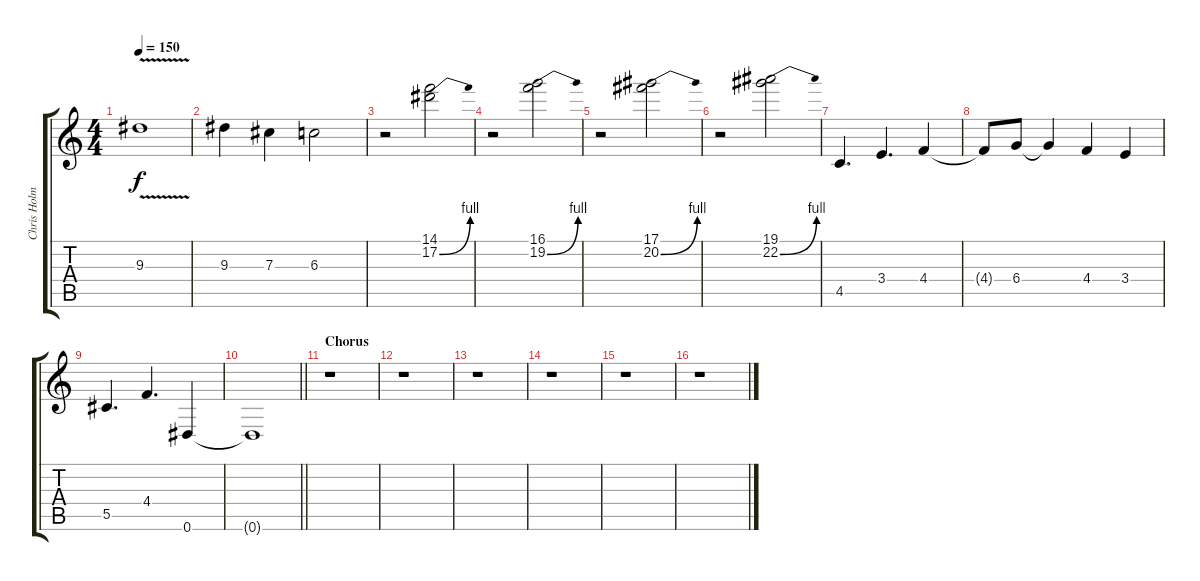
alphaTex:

\track ("Chris Holmes (solo)" "Chris Holm") {instrument distortionguitar}
\staff {score tabs}
\tuning (Eb4 Bb3 Gb3 Db3 Ab2 Eb2) {hide}
\ts (4 4)
\tempo 150
\clef g2
\ks c
9.3{v}.1{dy f} |
9.3.4 7.3.4 6.3.2 |
r.2 (14.1 17.2{be (bend 0 0 60 4)}).2 |
r.2 (16.1 19.2{be (bend 0 0 60 4)}).2 |
r.2 (17.1 20.2{be (bend 0 0 60 4)}).2 |
r.2 (19.1 22.2{be (bend 0 0 60 4)}).2 |
4.5.4{d} 3.4.4{d} 4.4.4 |
4.4{t}.8 6.4.8 6.4{t}.4 4.4.4 3.4.4 |
5.5.4{d} 4.4.4{d} 0.6.4 |
\barLineRight lightlight
0.6{t}.1 |
\section ("" "Chorus")
r.1 |
r.1 |
r.1 |
r.1 |
r.1 |
r.1
